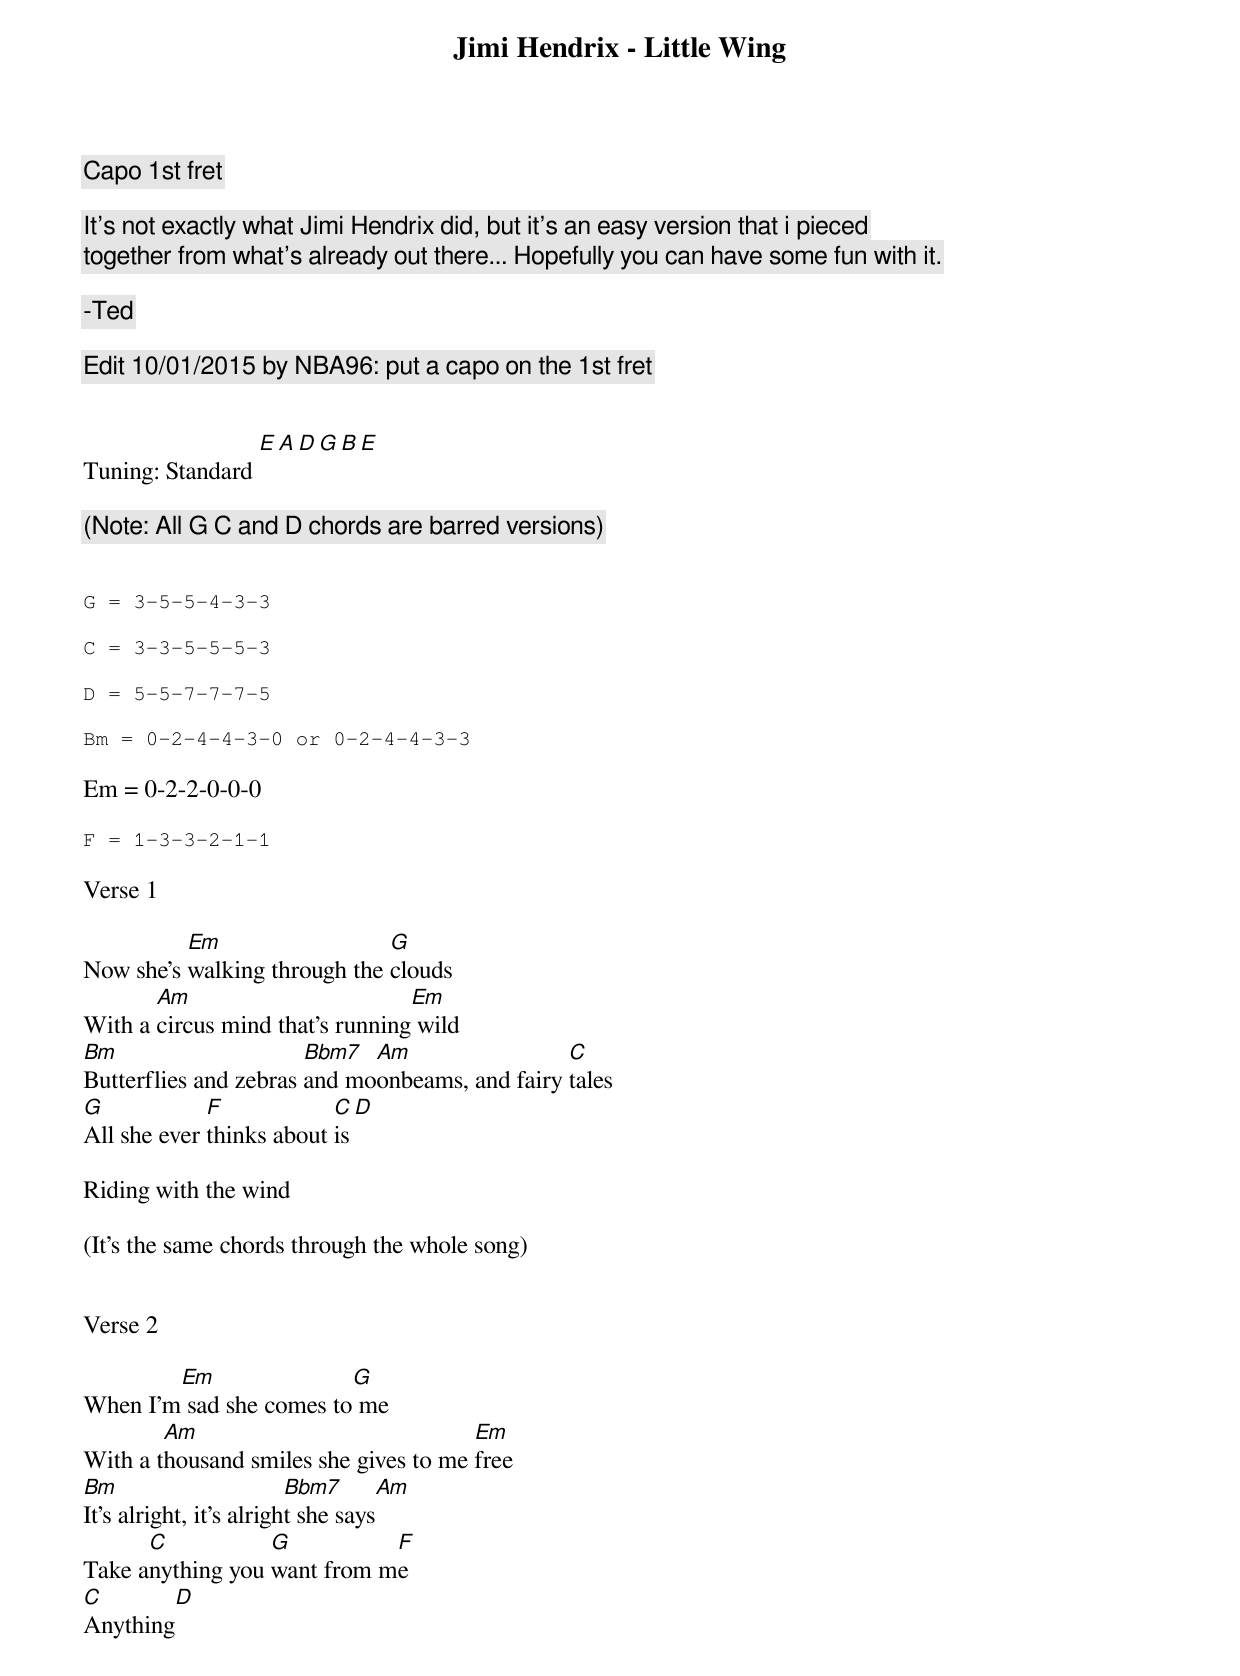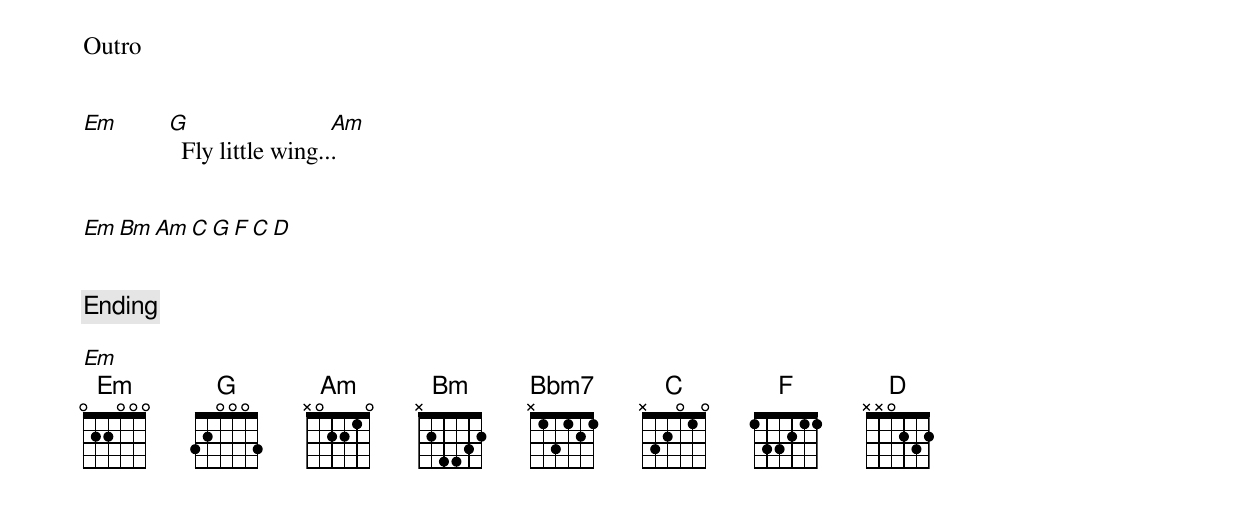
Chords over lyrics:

Jimi Hendrix - Little Wing

Capo 1st fret

It's not exactly what Jimi Hendrix did, but it's an easy version that i pieced
together from what's already out there... Hopefully you can have some fun with it.

-Ted

[Edit 10/01/2015 by NBA96: put a capo on the 1st fret]


Tuning: Standard [E A D G B E]

(Note: All G C and D chords are barred versions)


G = 3-5-5-4-3-3

C = 3-3-5-5-5-3

D = 5-5-7-7-7-5

Bm = 0-2-4-4-3-0 or 0-2-4-4-3-3

Em = 0-2-2-0-0-0

F = 1-3-3-2-1-1

Verse 1

          Em                  G
Now she's walking through the clouds
       Am                        Em
With a circus mind that's running wild
Bm                     Bbm7  Am                 C
Butterflies and zebras and moonbeams, and fairy tales
G            F            C                   D
All she ever thinks about is

Riding with the wind

(It's the same chords through the whole song)


Verse 2

        Em               G
When I'm sad she comes to me
        Am                             Em
With a thousand smiles she gives to me free
Bm                       Bbm7      Am
It's alright, it's alright she says
      C           G          F
Take anything you want from me
C              D
Anything


Outro


Em      G                  Am
          Fly little wing...


Em   Bm   Am   C   G   F   C   D


[Ending]

Em
